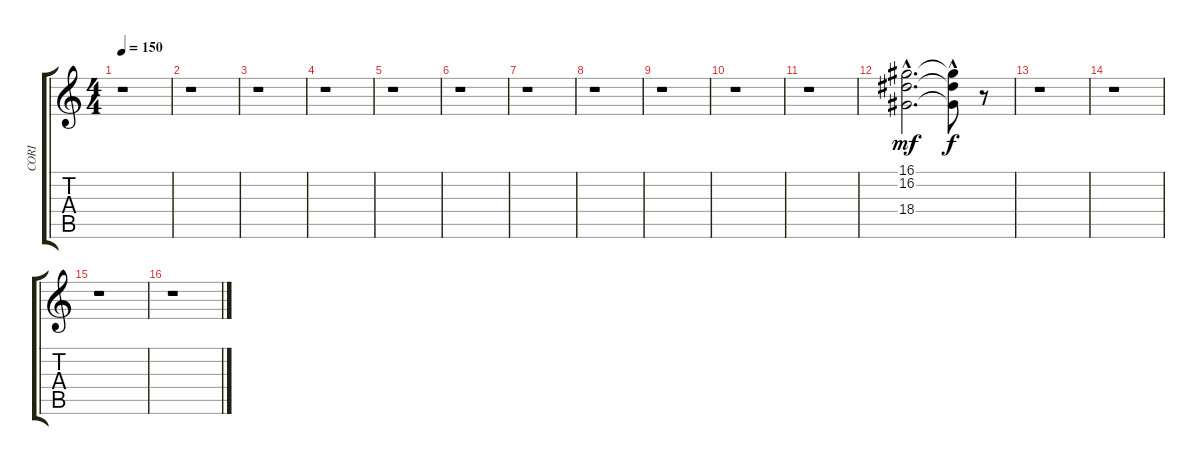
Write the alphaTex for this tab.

\track ("CORI" "CORI") {instrument lead3calliope}
\staff {score tabs}
\tuning (E4 B3 G3 D3 A2 E2) {hide}
\ts (4 4)
\tempo 150
\clef g2
\ks c
r.1{dy f} |
r.1 |
r.1 |
r.1 |
r.1 |
r.1 |
r.1 |
r.1 |
r.1 |
r.1 |
r.1 |
(16.1{hac} 16.2{hac} 18.4{hac}).2{d dy mf} (16.1{t} 16.2{hac t} 18.4{hac t}).8{dy f} r.8 |
r.1 |
r.1 |
r.1 |
r.1
